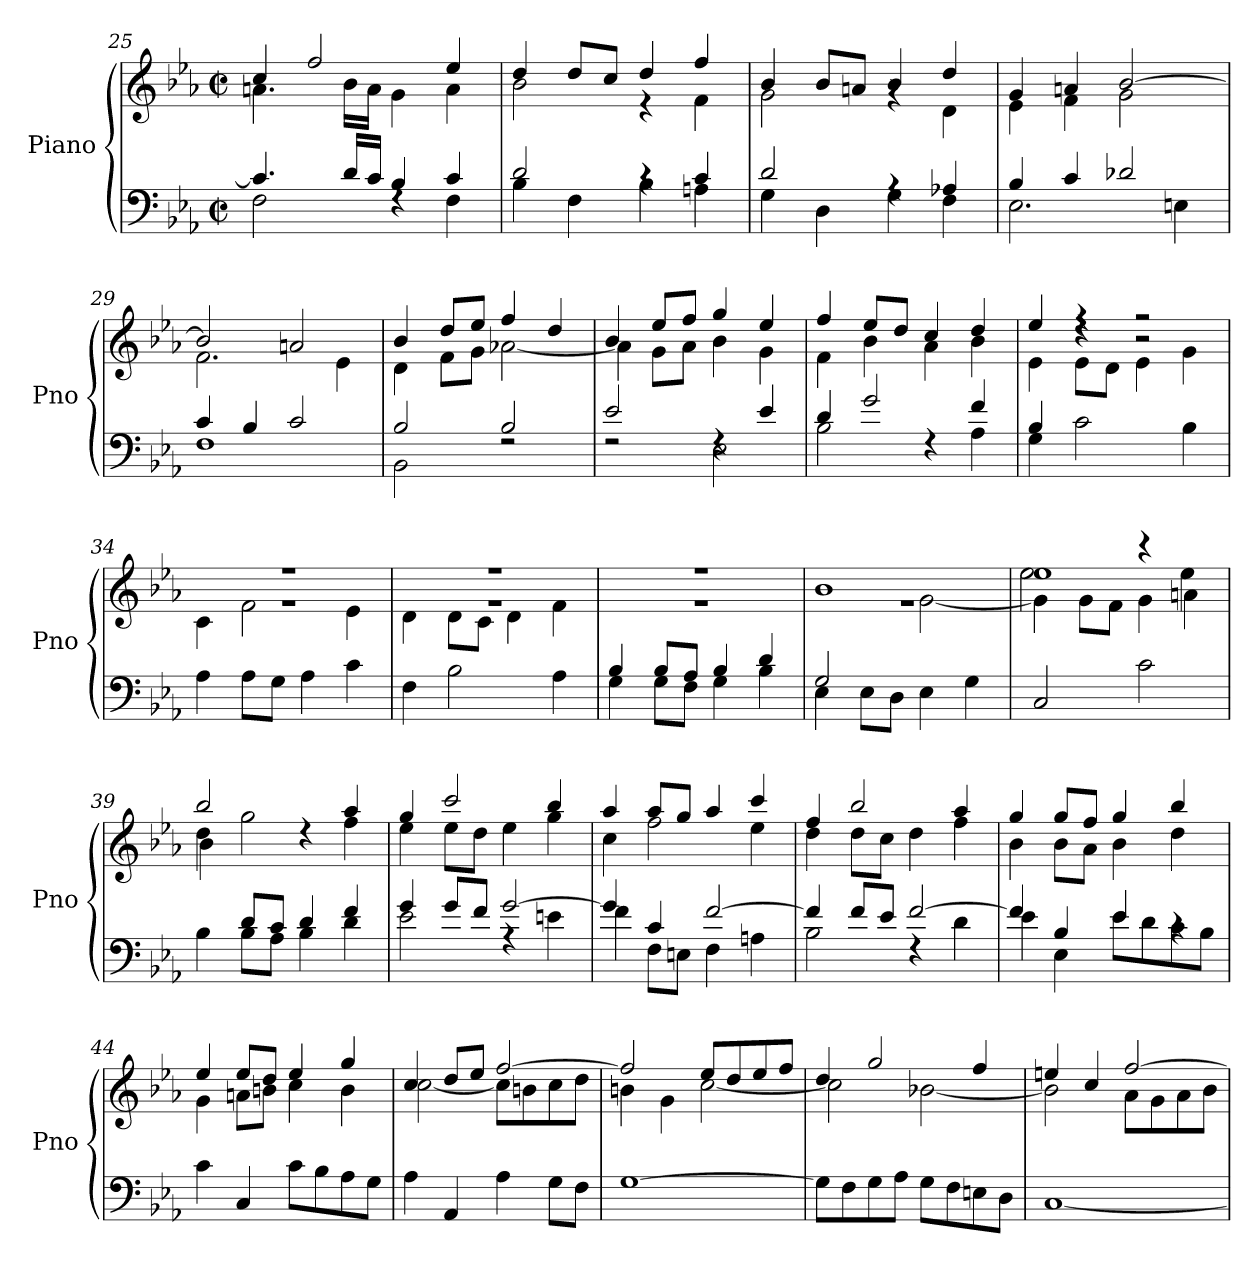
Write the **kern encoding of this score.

**kern	**kern
*part1	*part1
*staff2	*staff1
*I"Piano	*
*I'Pno	*
*clefF4	*clefG2
*k[b-e-a-]	*k[b-e-a-]
*M2/2	*M2/2
*met(c|)	*met(c|)
=25	=25
*^	*^
4.c/]	2F\	4cc/	4.an\
.	.	2ff/	.
16d/LL	.	.	16b-\LL
16c/JJ	.	.	16a\JJ
4B-/	4rF	.	4g\
4c/	4F\	4ee-/	4a\
=26	=26	=26	=26
2d/	4B-\	4dd/	2b-\
.	4F\	8dd/L	.
.	.	8cc/J	.
4rc	4B-\	4dd/	4r
4c/	4An\	4ff/	4f\
=27	=27	=27	=27
2d/	4G\	4b-/	2g\
.	4D\	8b-/L	.
.	.	8an/J	.
4rA	4G\	4b-/	4rg
4A-X/	4F\	4dd/	4d\
!!LO:LB:g=z	!!
=28	=28	=28	=28
4B-/	2.E-\	4g/	4e-\
4c/	.	4an/	4f\
2d-X/	.	[2b-/	2g\
.	4En\	.	.
=29	=29	=29	=29
4c/	1F	2b-/]	2.f\
4B-/	.	.	.
2c/	.	2an/	.
.	.	.	4e-\
=30	=30	=30	=30
2B-/	2BB-\	4b-/	4d\
.	.	8dd/L	8f\L
.	.	8ee-/J	8g\J
2B-/	2rF	4ff/	[2a-X\
.	.	4dd/	.
!!LO:LB:g=z	!!
=31	=31	=31	=31
2e-/	2rF	4b-/	4a-\]
.	.	8ee-/L	8g\L
.	.	8ff/J	8a-\J
4rF	2E-\	4gg/	4b-\
4e-/	.	4ee-/	4g\
=32	=32	=32	=32
4d/	2B-\	4ff/	4f\
2g/	.	8ee-/L	4b-\
.	.	8dd/J	.
.	4rF	4cc/	4a-\
4f/	4A-\	4dd/	4b-\
=33	=33	=33	=33
*	*^	*	*^
4B-/	4ryy	4G\	4ee-/	4ryy	4e-\
2.ryy	2c\	2.ryy	4rdd	4rff	8e-\L
.	.	.	.	.	8d\J
.	.	.	2r	2rff	4e-\
.	4B-\	.	.	.	4g\
*v	*v	*v	*	*	*
=34	=34	=34	=34
4A-\	1rg	1rff	4c\
8A-\L	.	.	2f\
8G\J	.	.	.
4A-\	.	.	.
4c\	.	.	4e-\
=35	=35	=35	=35
4F\	1rg	1rff	4d\
2B-\	.	.	8d\L
.	.	.	8c\J
.	.	.	4d\
4A-\	.	.	4f\
*	*	*v	*v
!!LO:LB:g=z
=36	=36	=36
*^	*	*
4B-/	4G\	1rg	1rff
8B-/L	8G\L	.	.
8A-/J	8F\J	.	.
4B-/	4G\	.	.
4d/	4B-\	.	.
=37	=37	=37	=37
*	*	*	*^
2G/	4E-\	1rg	2ryy	1b-
.	8E-\L	.	.	.
.	8D\J	.	.	.
2ryy	4E-\	.	[2g\	.
.	4G\	.	.	.
*v	*v	*	*	*
=38	=38	=38	=38
2C/	1ee-	4g\]	2ee-\
.	.	8g\L	.
.	.	8f\J	.
2c\	.	4g\	4rccc
.	.	4an\	4ee-\
!!LO:PB:g=z	!!	!!
=39	=39	=39	=39
*^	*	*	*
4B-\	4ryy	2bb-/	4dd\	4b-\
8d/L	8B-\L	.	2gg\	2.ryy
8c/J	8A-\J	.	.	.
4d/	4B-\	4rdd	.	.
4f/	4d\	4aa-/	4ff\	.
*	*	*	*v	*v
=40	=40	=40	=40
4g/	2e-\	4gg/	4ee-\
8g/L	.	2ccc/	8ee-\L
8f/J	.	.	8dd\J
[2g/	4rA	.	4ee-\
.	4en\	4bb-/	4gg\
=41	=41	=41	=41
4g/]	4f\	4aa-/	4cc\
4c/	8F\L	8aa-/L	2ff\
.	8En\J	8gg/J	.
[2f/	4F\	4aa-/	.
.	4An\	4ccc/	4ee-\
=42	=42	=42	=42
4f/]	2B-\	4ff/	4dd\
8f/L	.	2bb-/	8dd\L
8e-/J	.	.	8cc\J
[2f/	4rF	.	4dd\
.	4d\	4aa-/	4ff\
=43	=43	=43	=43
4f/]	4e-\	4gg/	4b-\
4B-/	4E-\	8gg/L	8b-\L
.	.	8ff/J	8a-\J
4e-/	8e-\L	4gg/	4b-\
.	8d\	.	.
4rc	8c\	4bb-/	4dd\
.	8B-\J	.	.
*v	*v	*	*
!!LO:LB:g=z	!!
=44	=44	=44
4c\	4ee-/	4g\
4C/	8ee-/L	8an\L
.	8dd/J	8bn\J
8c\L	4ee-/	4cc\
8B-\	.	.
8A-\	4gg/	4b\
8G\J	.	.
=45	=45	=45
4A-\	4cc/	[2cc\
4AA-/	8dd/L	.
.	8ee-/J	.
4A-\	[2ff/	8cc\L]
.	.	8bn\
8G\L	.	8cc\
8F\J	.	8dd\J
!!LO:LB:g=z	!!
=46	=46	=46
[1G	2ff/]	4bn\
.	.	4g\
.	8ee-/L	[2cc\
.	8dd/	.
.	8ee-/	.
.	8ff/J	.
=47	=47	=47
8G\L]	4dd/	2cc\]
8F\	.	.
8G\	2gg/	.
8A-\J	.	.
8G\L	.	[2b-X\
8F\	.	.
8En\	4ff/	.
8D\J	.	.
=48	=48	=48
[1C	4een/	2b-\]
.	4cc/	.
.	[2ff/	8a-\L
.	.	8g\
.	.	8a-\
.	.	8b-\J
*	*v	*v
=	=
*-	*-
